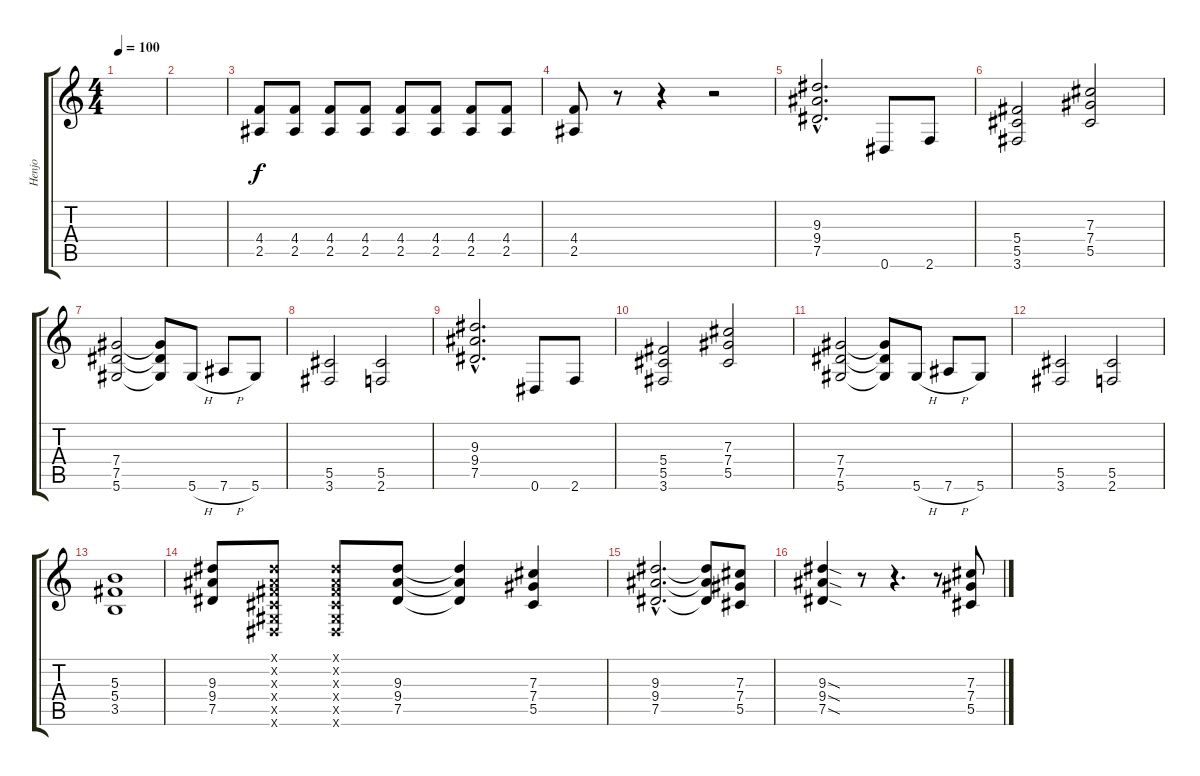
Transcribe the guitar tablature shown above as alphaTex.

\track ("Henjo" "Henjo") {instrument distortionguitar}
\staff {score tabs}
\tuning (Eb4 Bb3 Gb3 Db3 Ab2 Eb2) {hide}
\ts (4 4)
\tempo 100
\clef g2
\ks c
|
|
(4.4 2.5).8 (4.4 2.5).8 (4.4 2.5).8 (4.4 2.5).8 (4.4 2.5).8 (4.4 2.5).8 (4.4 2.5).8 (4.4 2.5).8 |
(4.4 2.5).8 r.8 r.4 r.2 |
(9.3{hac} 9.4{hac} 7.5{hac}).2{d} 0.6.8 2.6.8 |
(5.4 5.5 3.6).2 (7.3 7.4 5.5).2 |
(7.4 7.5 5.6).2 (7.4{t} 7.5{t} 5.6{t}).8 5.6{h}.8 7.6{h}.8 5.6.8 |
(5.5 3.6).2 (5.5 2.6).2 |
(9.3{hac} 9.4{hac} 7.5{hac}).2{d} 0.6.8 2.6.8 |
(5.4 5.5 3.6).2 (7.3 7.4 5.5).2 |
(7.4 7.5 5.6).2 (7.4{t} 7.5{t} 5.6{t}).8 5.6{h}.8 7.6{h}.8 5.6.8 |
(5.5 3.6).2 (5.5 2.6).2 |
(5.3 5.4 3.5).1 |
(9.3 9.4 7.5).8 (0.1{x} 0.2{x} 0.3{x} 0.4{x} 0.5{x} 0.6{x}).8 (0.1{x} 0.2{x} 0.3{x} 0.4{x} 0.5{x} 0.6{x}).8 (9.3 9.4 7.5).8 (9.3{t} 9.4{t} 7.5{t}).4 (7.3 7.4 5.5).4 |
(9.3{hac} 9.4 7.5{hac}).2{d} (9.3{t} 9.4{t} 7.5{t}).8 (7.3 7.4 5.5).8 |
(9.3{sod} 9.4{sod} 7.5{sod}).4 r.8 r.4{d} r.8 (7.3 7.4 5.5).8
